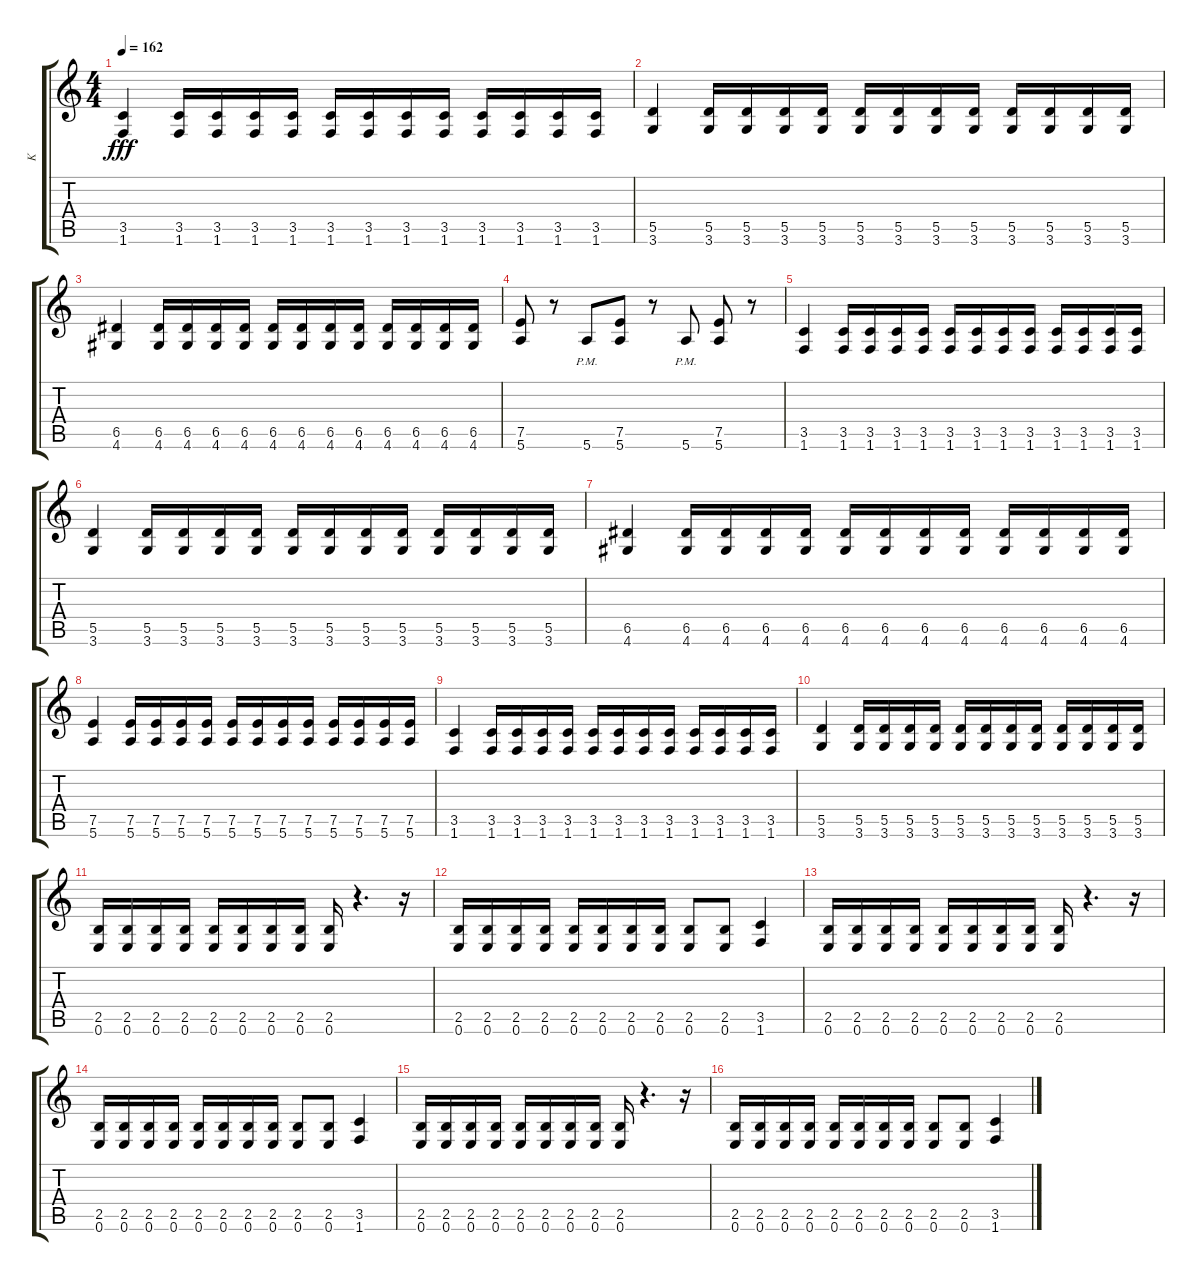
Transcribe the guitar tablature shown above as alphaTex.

\track ("K" "K") {instrument distortionguitar}
\staff {score tabs}
\tuning (E4 B3 G3 D3 A2 E2) {hide}
\ts (4 4)
\tempo 162
\clef g2
\ks c
(3.5 1.6).4{dy fff} (3.5 1.6).16 (3.5 1.6).16 (3.5 1.6).16 (3.5 1.6).16 (3.5 1.6).16 (3.5 1.6).16 (3.5 1.6).16 (3.5 1.6).16 (3.5 1.6).16 (3.5 1.6).16 (3.5 1.6).16 (3.5 1.6).16 |
(5.5 3.6).4 (5.5 3.6).16 (5.5 3.6).16 (5.5 3.6).16 (5.5 3.6).16 (5.5 3.6).16 (5.5 3.6).16 (5.5 3.6).16 (5.5 3.6).16 (5.5 3.6).16 (5.5 3.6).16 (5.5 3.6).16 (5.5 3.6).16 |
(6.5 4.6).4 (6.5 4.6).16 (6.5 4.6).16 (6.5 4.6).16 (6.5 4.6).16 (6.5 4.6).16 (6.5 4.6).16 (6.5 4.6).16 (6.5 4.6).16 (6.5 4.6).16 (6.5 4.6).16 (6.5 4.6).16 (6.5 4.6).16 |
(7.5 5.6).8 r.8 5.6{pm}.8 (7.5 5.6).8 r.8 5.6{pm}.8 (7.5 5.6).8 r.8 |
(3.5 1.6).4 (3.5 1.6).16 (3.5 1.6).16 (3.5 1.6).16 (3.5 1.6).16 (3.5 1.6).16 (3.5 1.6).16 (3.5 1.6).16 (3.5 1.6).16 (3.5 1.6).16 (3.5 1.6).16 (3.5 1.6).16 (3.5 1.6).16 |
(5.5 3.6).4 (5.5 3.6).16 (5.5 3.6).16 (5.5 3.6).16 (5.5 3.6).16 (5.5 3.6).16 (5.5 3.6).16 (5.5 3.6).16 (5.5 3.6).16 (5.5 3.6).16 (5.5 3.6).16 (5.5 3.6).16 (5.5 3.6).16 |
(6.5 4.6).4 (6.5 4.6).16 (6.5 4.6).16 (6.5 4.6).16 (6.5 4.6).16 (6.5 4.6).16 (6.5 4.6).16 (6.5 4.6).16 (6.5 4.6).16 (6.5 4.6).16 (6.5 4.6).16 (6.5 4.6).16 (6.5 4.6).16 |
(7.5 5.6).4 (7.5 5.6).16 (7.5 5.6).16 (7.5 5.6).16 (7.5 5.6).16 (7.5 5.6).16 (7.5 5.6).16 (7.5 5.6).16 (7.5 5.6).16 (7.5 5.6).16 (7.5 5.6).16 (7.5 5.6).16 (7.5 5.6).16 |
(3.5 1.6).4 (3.5 1.6).16 (3.5 1.6).16 (3.5 1.6).16 (3.5 1.6).16 (3.5 1.6).16 (3.5 1.6).16 (3.5 1.6).16 (3.5 1.6).16 (3.5 1.6).16 (3.5 1.6).16 (3.5 1.6).16 (3.5 1.6).16 |
(5.5 3.6).4 (5.5 3.6).16 (5.5 3.6).16 (5.5 3.6).16 (5.5 3.6).16 (5.5 3.6).16 (5.5 3.6).16 (5.5 3.6).16 (5.5 3.6).16 (5.5 3.6).16 (5.5 3.6).16 (5.5 3.6).16 (5.5 3.6).16 |
(2.5 0.6).16 (2.5 0.6).16 (2.5 0.6).16 (2.5 0.6).16 (2.5 0.6).16 (2.5 0.6).16 (2.5 0.6).16 (2.5 0.6).16 (2.5 0.6).16 r.4{d} r.16 |
(2.5 0.6).16 (2.5 0.6).16 (2.5 0.6).16 (2.5 0.6).16 (2.5 0.6).16 (2.5 0.6).16 (2.5 0.6).16 (2.5 0.6).16 (2.5 0.6).8 (2.5 0.6).8 (3.5 1.6).4 |
(2.5 0.6).16 (2.5 0.6).16 (2.5 0.6).16 (2.5 0.6).16 (2.5 0.6).16 (2.5 0.6).16 (2.5 0.6).16 (2.5 0.6).16 (2.5 0.6).16 r.4{d} r.16 |
(2.5 0.6).16 (2.5 0.6).16 (2.5 0.6).16 (2.5 0.6).16 (2.5 0.6).16 (2.5 0.6).16 (2.5 0.6).16 (2.5 0.6).16 (2.5 0.6).8 (2.5 0.6).8 (3.5 1.6).4 |
(2.5 0.6).16 (2.5 0.6).16 (2.5 0.6).16 (2.5 0.6).16 (2.5 0.6).16 (2.5 0.6).16 (2.5 0.6).16 (2.5 0.6).16 (2.5 0.6).16 r.4{d} r.16 |
(2.5 0.6).16 (2.5 0.6).16 (2.5 0.6).16 (2.5 0.6).16 (2.5 0.6).16 (2.5 0.6).16 (2.5 0.6).16 (2.5 0.6).16 (2.5 0.6).8 (2.5 0.6).8 (3.5 1.6).4
